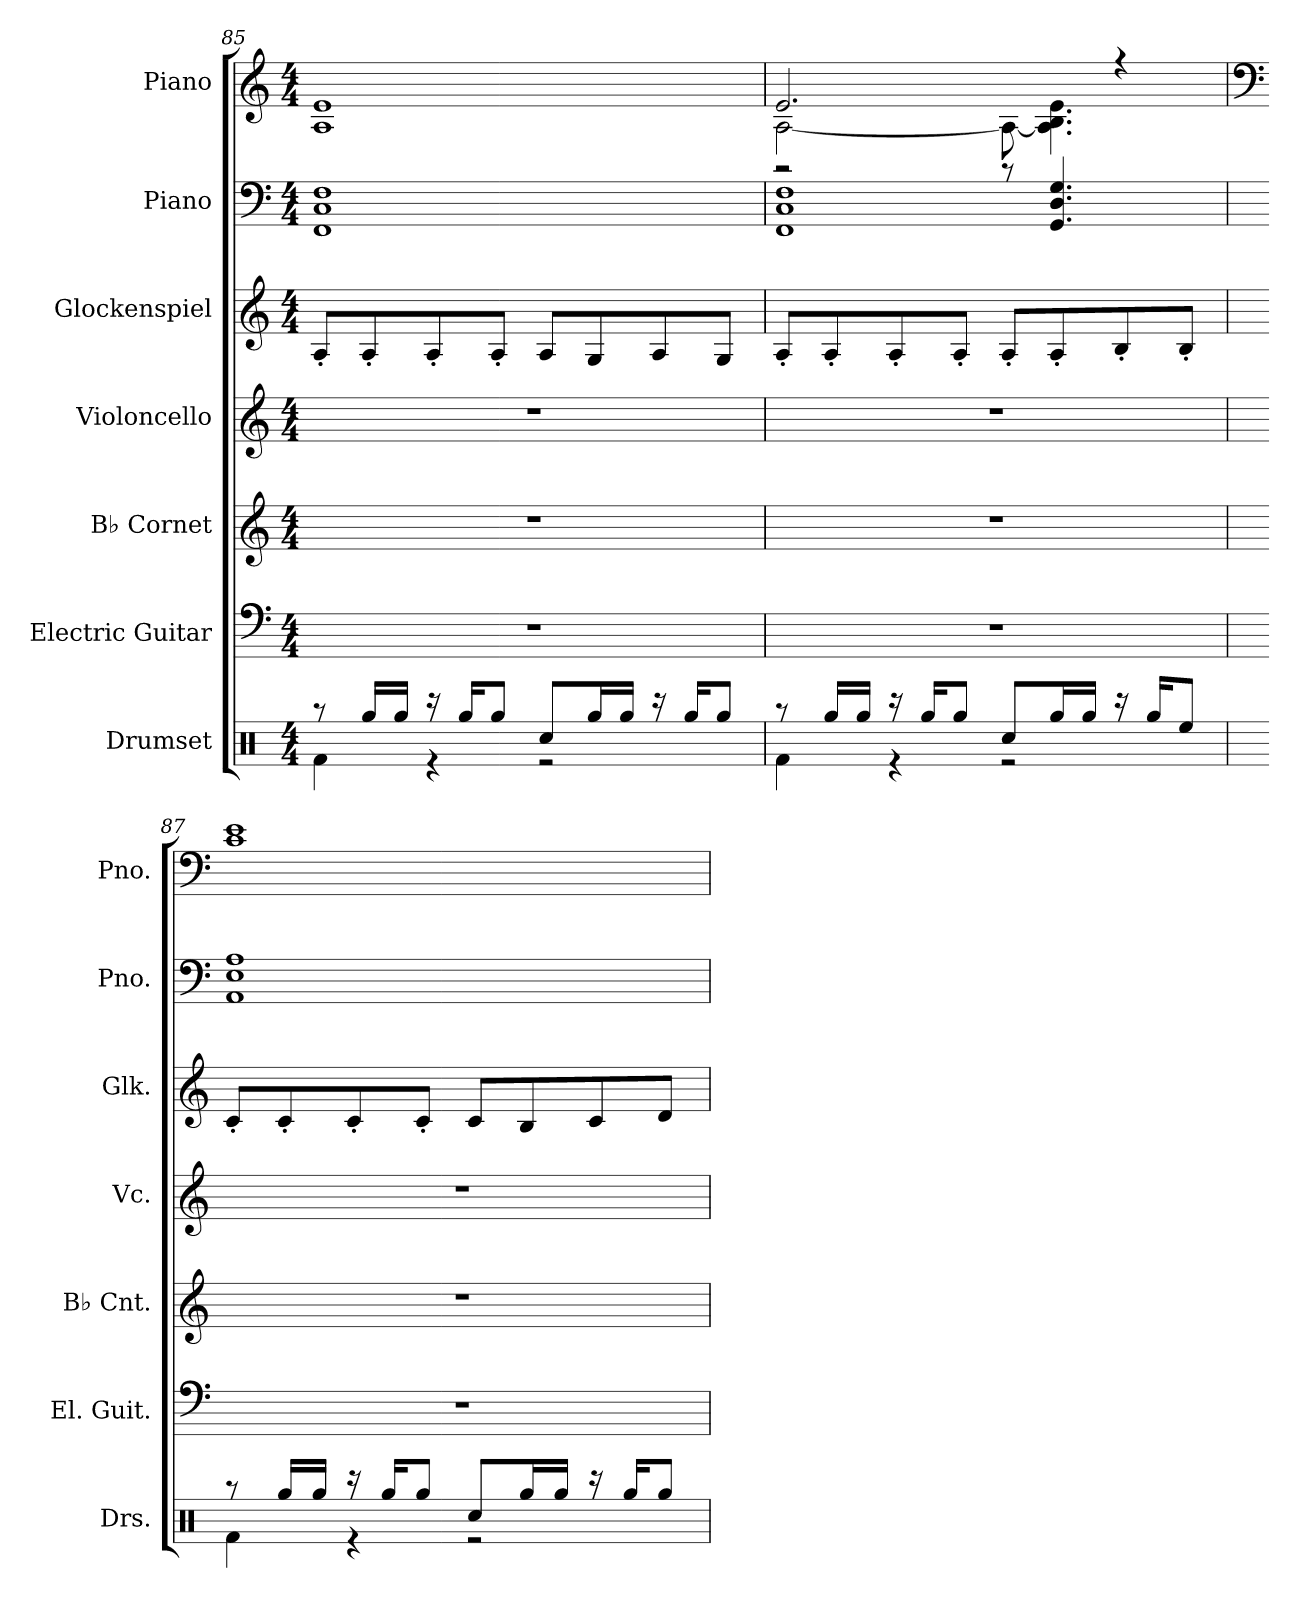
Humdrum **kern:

**kern	**kern	**kern	**kern	**kern	**kern	**kern
*part7	*part6	*part5	*part4	*part3	*part2	*part1
*staff7	*staff6	*staff5	*staff4	*staff3	*staff2	*staff1
*I"Drumset	*I"Electric Guitar	*I"B♭ Cornet	*I"Violoncello	*I"Glockenspiel	*I"Piano	*I"Piano
*I'Drs.	*I'El. Guit.	*I'B♭ Cnt.	*I'Vc.	*I'Glk.	*I'Pno.	*I'Pno.
!!LO:PB:g=z
*clefX	*clefF5	*clefG2	*clefG2	*clefG2	*clefF4	*clefG2
*	*	*ITrd1c2	*	*ITrd-14c-24	*	*
*k[]	*k[]	*k[b-e-]	*k[]	*k[]	*k[]	*k[]
*M4/4	*M4/4	*M4/4	*M4/4	*M4/4	*M4/4	*M4/4
=85	=85	=85	=85	=85	=85	=85
*^	*	*	*	*	*	*
8r	4Rf\	1r	1r	1r	8aa'/L	1FF 1C 1F	1A 1e
16Rgg/LL	.	.	.	.	8aa'/	.	.
16Rgg/JJ	.	.	.	.	.	.	.
16r	4r	.	.	.	8aa'/	.	.
16Rgg/KL	.	.	.	.	.	.	.
8Rgg/J	.	.	.	.	8aa'/J	.	.
8Rcc/L	2r	.	.	.	8aa/L	.	.
16Rgg/L	.	.	.	.	8gg/	.	.
16Rgg/JJ	.	.	.	.	.	.	.
16r	.	.	.	.	8aa/	.	.
16Rgg/KL	.	.	.	.	.	.	.
8Rgg/J	.	.	.	.	8gg/J	.	.
=86	=86	=86	=86	=86	=86	=86	=86
*	*	*	*	*	*	*^	*^
8r	4Rf\	1r	1r	1r	8aa'/L	2r	1FF 1C 1F	2.e/	[2A\
16Rgg/LL	.	.	.	.	8aa'/	.	.	.	.
16Rgg/JJ	.	.	.	.	.	.	.	.	.
16r	4r	.	.	.	8aa'/	.	.	.	.
16Rgg/KL	.	.	.	.	.	.	.	.	.
8Rgg/J	.	.	.	.	8aa'/J	.	.	.	.
8Rcc/L	2r	.	.	.	8aa'/L	8r	.	.	8A\_
16Rgg/L	.	.	.	.	8aa'/	4.GG/ 4.D/ 4.G/	.	.	4.A\] 4.B\ 4.e\
16Rgg/JJ	.	.	.	.	.	.	.	.	.
16r	.	.	.	.	8bb'/	.	.	4r	.
16Rgg/KL	.	.	.	.	.	.	.	.	.
8Ree/J	.	.	.	.	8bb'/J	.	.	.	.
*	*	*	*	*	*	*v	*v	*	*
*	*	*	*	*	*	*	*v	*v
=87	=87	=87	=87	=87	=87	=87	=87
*	*	*	*	*	*	*	*clefF4
8r	4Rf\	1r	1r	1r	8ccc'/L	1AA 1E 1A	1c 1e
16Rgg/LL	.	.	.	.	8ccc'/	.	.
16Rgg/JJ	.	.	.	.	.	.	.
16r	4r	.	.	.	8ccc'/	.	.
16Rgg/KL	.	.	.	.	.	.	.
8Rgg/J	.	.	.	.	8ccc'/J	.	.
8Rcc/L	2r	.	.	.	8ccc/L	.	.
16Rgg/L	.	.	.	.	8bb/	.	.
16Rgg/JJ	.	.	.	.	.	.	.
16r	.	.	.	.	8ccc/	.	.
16Rgg/KL	.	.	.	.	.	.	.
8Rgg/J	.	.	.	.	8ddd/J	.	.
*v	*v	*	*	*	*	*	*
=	=	=	=	=	=	=
*-	*-	*-	*-	*-	*-	*-
